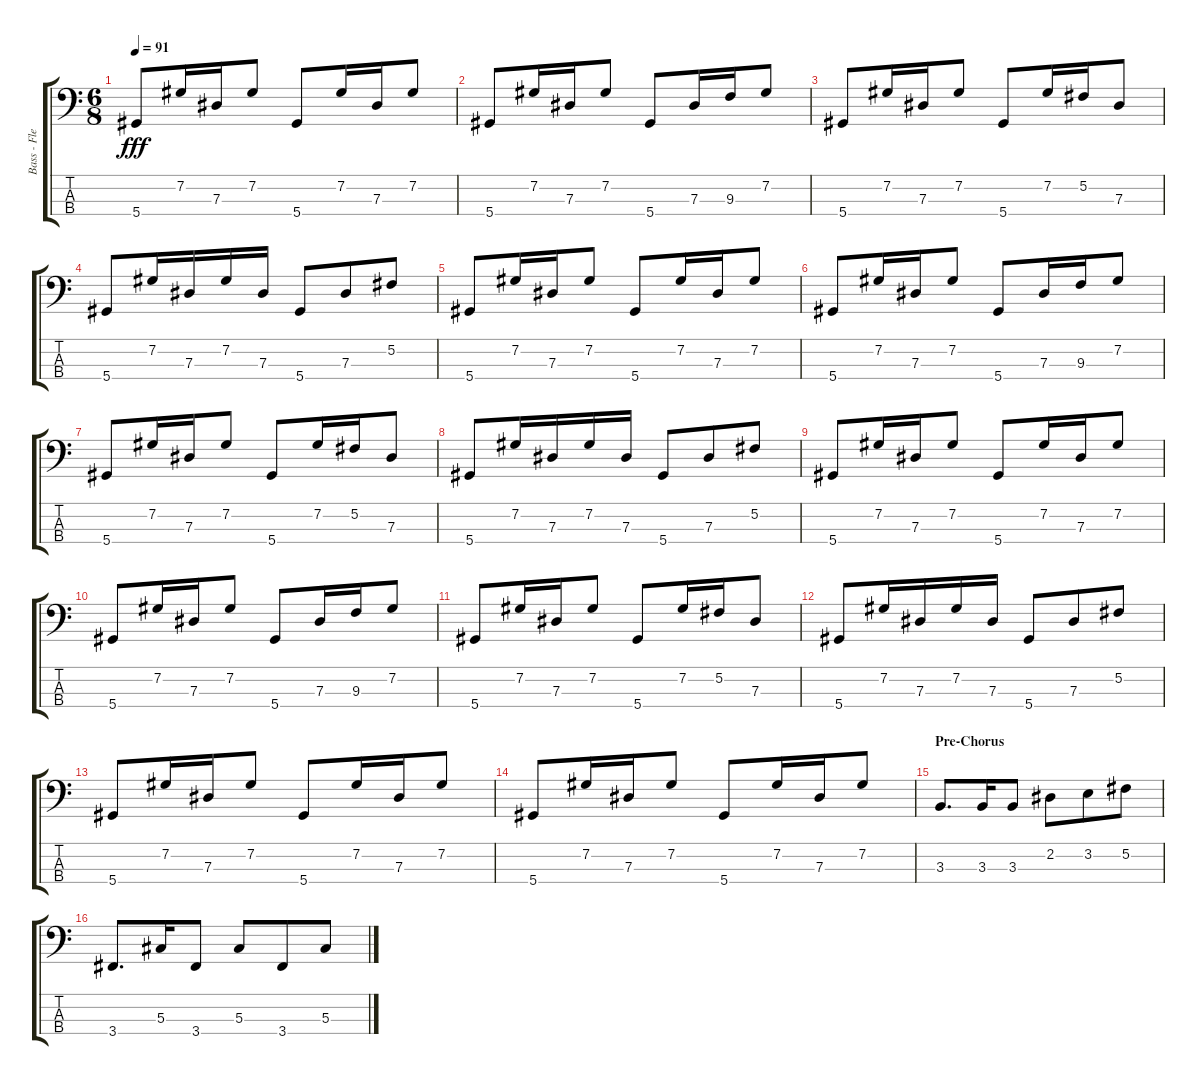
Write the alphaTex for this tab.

\track ("Bass - Flea" "Bass - Fle") {instrument electricbassfinger}
\staff {score tabs}
\tuning (Gb2 Db2 Ab1 Eb1) {hide}
\ts (6 8)
\tempo 91
\clef f4
\ks c
5.4.8{dy fff} 7.2.16 7.3.16 7.2.8 5.4.8 7.2.16 7.3.16 7.2.8 |
5.4.8 7.2.16 7.3.16 7.2.8 5.4.8 7.3.16 9.3.16 7.2.8 |
5.4.8 7.2.16 7.3.16 7.2.8 5.4.8 7.2.16 5.2.16 7.3.8 |
5.4.8 7.2.16 7.3.16 7.2.16 7.3.16 5.4.8 7.3.8 5.2.8 |
5.4.8 7.2.16 7.3.16 7.2.8 5.4.8 7.2.16 7.3.16 7.2.8 |
5.4.8 7.2.16 7.3.16 7.2.8 5.4.8 7.3.16 9.3.16 7.2.8 |
5.4.8 7.2.16 7.3.16 7.2.8 5.4.8 7.2.16 5.2.16 7.3.8 |
5.4.8 7.2.16 7.3.16 7.2.16 7.3.16 5.4.8 7.3.8 5.2.8 |
5.4.8 7.2.16 7.3.16 7.2.8 5.4.8 7.2.16 7.3.16 7.2.8 |
5.4.8 7.2.16 7.3.16 7.2.8 5.4.8 7.3.16 9.3.16 7.2.8 |
5.4.8 7.2.16 7.3.16 7.2.8 5.4.8 7.2.16 5.2.16 7.3.8 |
5.4.8 7.2.16 7.3.16 7.2.16 7.3.16 5.4.8 7.3.8 5.2.8 |
5.4.8 7.2.16 7.3.16 7.2.8 5.4.8 7.2.16 7.3.16 7.2.8 |
5.4.8 7.2.16 7.3.16 7.2.8 5.4.8 7.2.16 7.3.16 7.2.8 |
\section ("" "Pre-Chorus")
3.3.8{d} 3.3.16 3.3.8 2.2.8 3.2.8 5.2.8 |
3.4.8{d} 5.3.16 3.4.8 5.3.8 3.4.8 5.3.8
